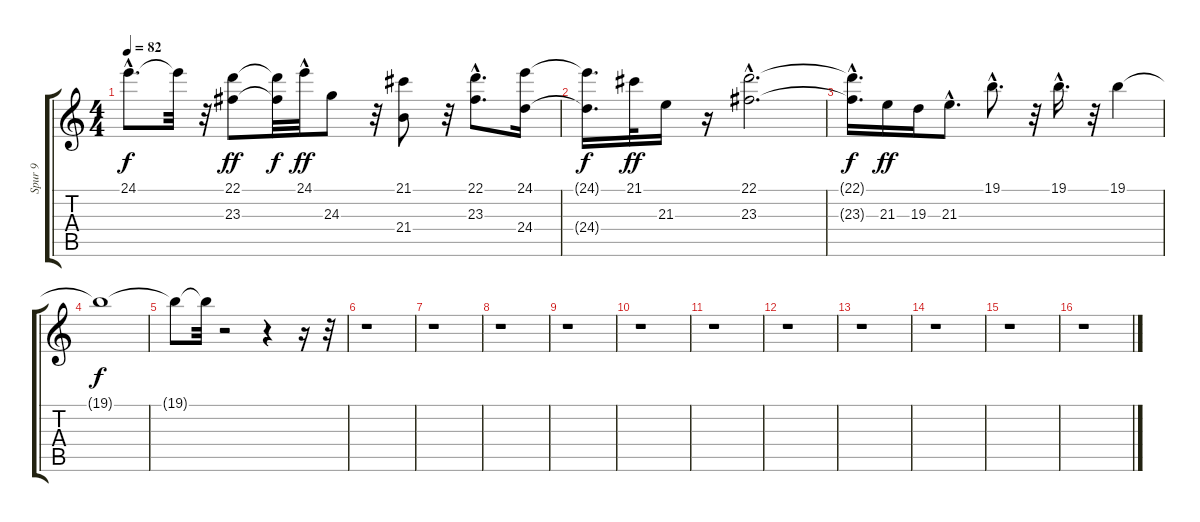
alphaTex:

\track ("Spur 9" "Spur 9") {instrument lead3calliope}
\staff {score tabs}
\tuning (E4 B3 G3 D3 A2 E2) {hide}
\ts (4 4)
\tempo 82
\clef g2
\ks c
24.1{hac t}.8{d dy f} 24.1{t}.32 r.32 (22.1 23.3).8{dy ff} (22.1{t} 23.3{t}).32{dy f} 24.1{hac}.32{dy ff} 24.3.8 r.32 (21.1 21.4).8 r.32 (22.1{hac} 23.3).8{d} (24.1 24.4).16 |
(24.1{t} 24.4{t}).16{d dy f} 21.1.32{dy ff} 21.3.16 r.16 (22.1{hac} 23.3{hac}).2{d} |
(22.1{hac t} 23.3{t}).16{d dy f} 21.3.16{dy ff} 19.3.16 21.3{hac}.8{d} 19.1{hac}.8{d} r.32 19.1{hac}.16{d} r.32 19.1.4 |
19.1{t}.1{dy f} |
19.1{t}.8 19.1{t}.32 r.2 r.4 r.16 r.32 |
r.1 |
r.1 |
r.1 |
r.1 |
r.1 |
r.1 |
r.1 |
r.1 |
r.1 |
r.1 |
r.1
